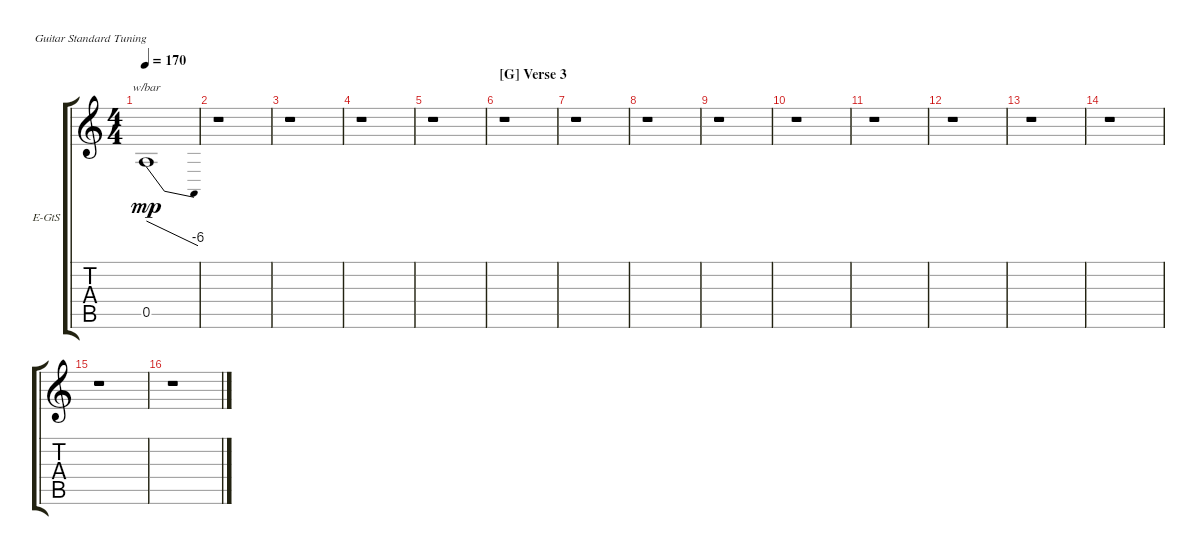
\bracketExtendMode groupsimilarinstruments
\firstSystemTrackNameOrientation horizontal
\otherSystemsTrackNameOrientation horizontal
\track ("Vivian Campbell Lead" "E-GtS") {instrument electricguitarclean}
\staff {score tabs}
\tuning (E4 B3 G3 D3 A2 E2)
\ts (4 4)
\tempo 170
\clef g2
\ks c
0.5.1{tbe (dive default 14.399999999999999 0 60 -24) dy mp} |
r.1 |
r.1 |
r.1 |
r.1 |
\section ("G" "Verse 3")
r.1 |
r.1 |
r.1 |
r.1 |
r.1 |
r.1 |
r.1 |
r.1 |
r.1 |
r.1 |
r.1
